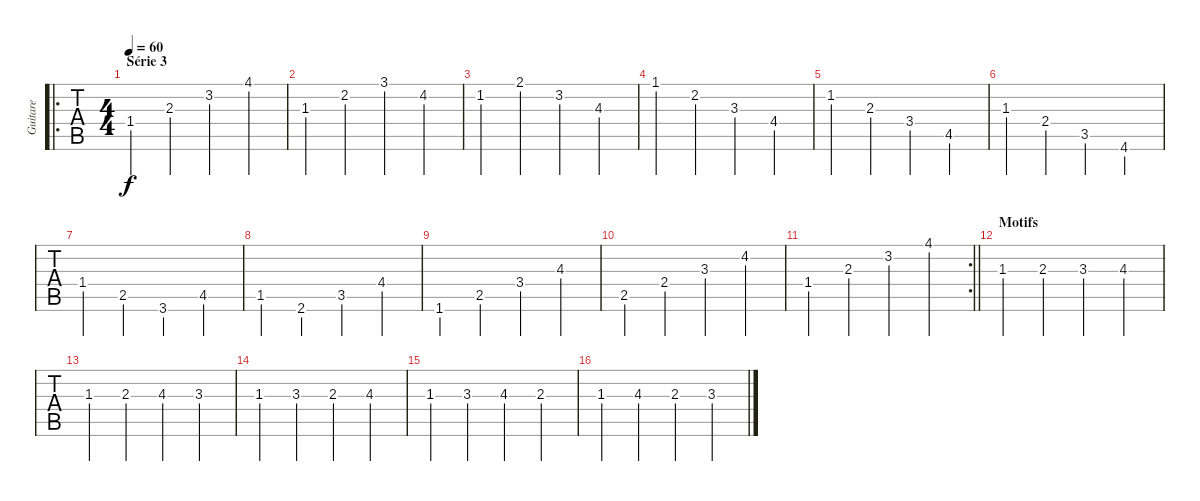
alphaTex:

\track ("Guitare" "Guitare") {instrument acousticguitarsteel}
\staff {tabs}
\tuning (E4 B3 G3 D3 A2 E2) {hide}
\ro
\ts (4 4)
\section ("" "Série 3")
\tempo 60
\clef g2
\ks c
1.4.4{dy f} 2.3.4 3.2.4 4.1.4 |
1.3.4 2.2.4 3.1.4 4.2.4 |
1.2.4 2.1.4 3.2.4 4.3.4 |
1.1.4 2.2.4 3.3.4 4.4.4 |
1.2.4 2.3.4 3.4.4 4.5.4 |
1.3.4 2.4.4 3.5.4 4.6.4 |
1.4.4 2.5.4 3.6.4 4.5.4 |
1.5.4 2.6.4 3.5.4 4.4.4 |
1.6.4 2.5.4 3.4.4 4.3.4 |
2.5.4 2.4.4 3.3.4 4.2.4 |
\rc 2
\barLineRight lightlight
1.4.4 2.3.4 3.2.4 4.1.4 |
\section ("" "Motifs")
1.3.4 2.3.4 3.3.4 4.3.4 |
1.3.4 2.3.4 4.3.4 3.3.4 |
1.3.4 3.3.4 2.3.4 4.3.4 |
1.3.4 3.3.4 4.3.4 2.3.4 |
1.3.4 4.3.4 2.3.4 3.3.4
